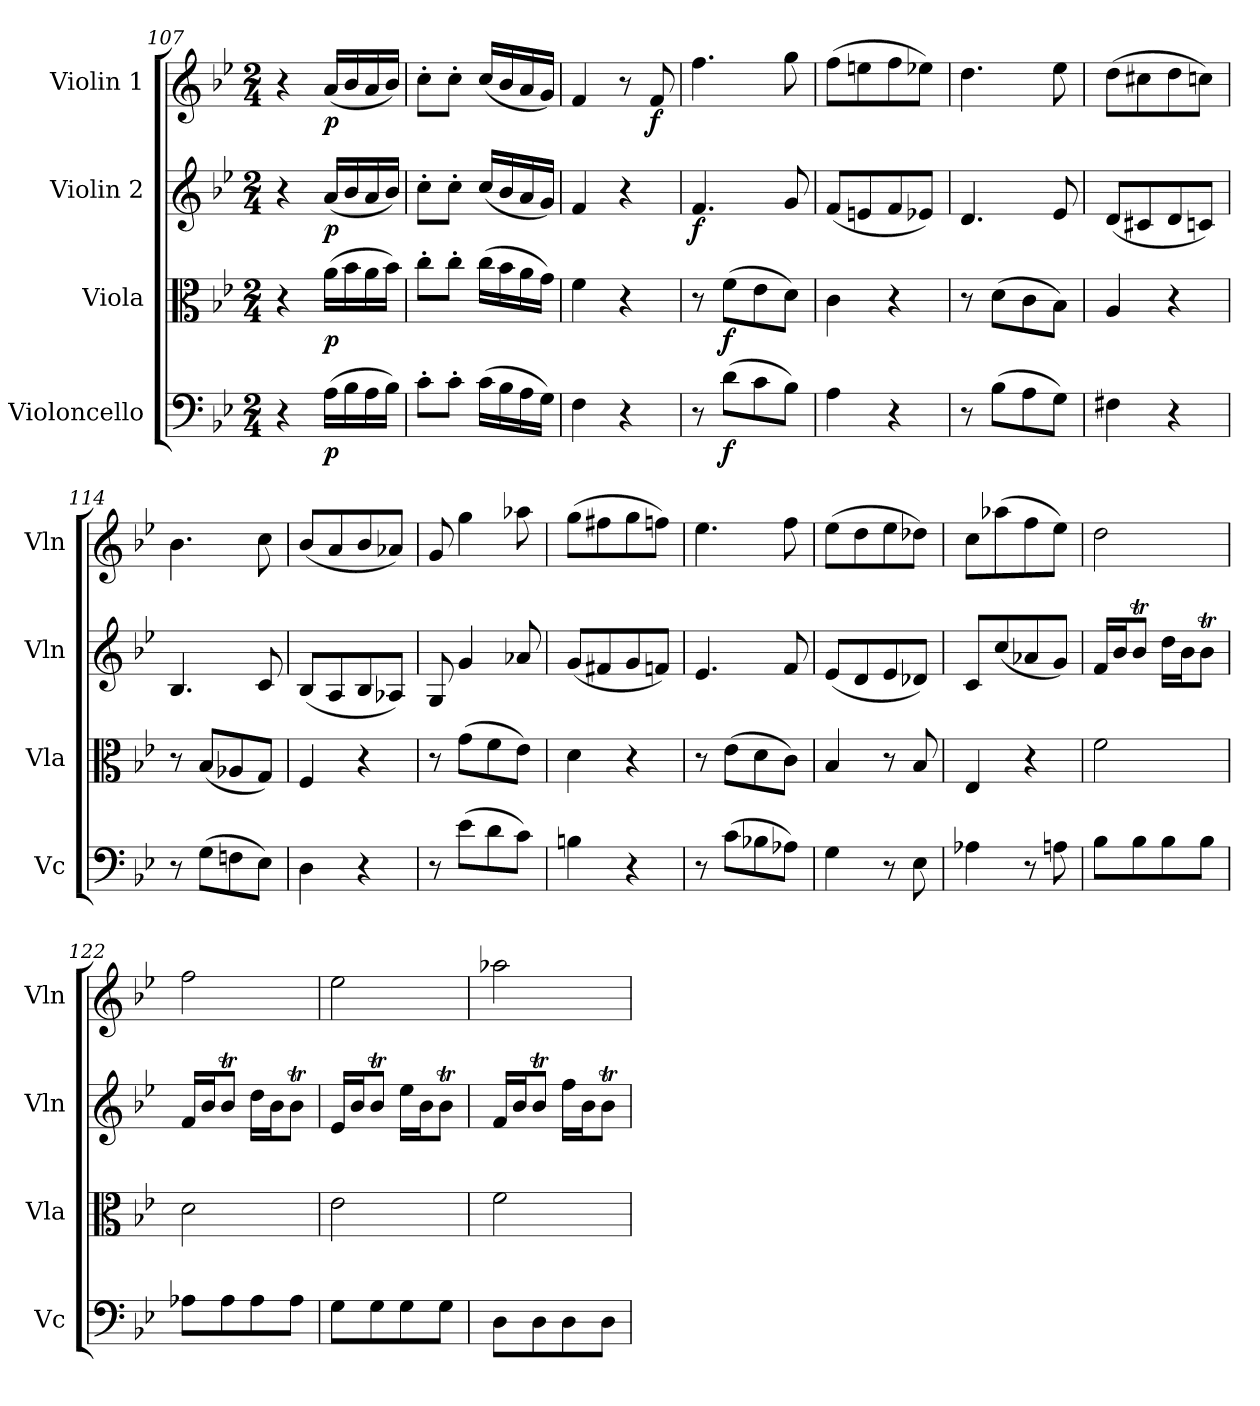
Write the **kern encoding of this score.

**kern	**dynam	**kern	**dynam	**kern	**dynam	**kern	**dynam
*part4	*part4	*part3	*part3	*part2	*part2	*part1	*part1
*staff4	*staff4	*staff3	*staff3	*staff2	*staff2	*staff1	*staff1
*I"Violoncello	*	*I"Viola	*	*I"Violin 2	*	*I"Violin 1	*
*I'Vc	*	*I'Vla	*	*I'Vln	*	*I'Vln	*
!!LO:LB:g=z
*clefF4	*	*clefC3	*	*clefG2	*	*clefG2	*
*k[b-e-]	*	*k[b-e-]	*	*k[b-e-]	*	*k[b-e-]	*
*M2/4	*	*M2/4	*	*M2/4	*	*M2/4	*
=107	=107	=107	=107	=107	=107	=107	=107
4r	.	4r	.	4r	.	4r	.
!	!LO:DY:b	!	!LO:DY:b	!	!LO:DY:b	!	!LO:DY:b
(>16A\LL	p	(>16a\LL	p	(<16a/LL	p	(<16a/LL	p
16B-\	.	16b-\	.	16b-/	.	16b-/	.
16A\	.	16a\	.	16a/	.	16a/	.
16B-\JJ)	.	16b-\JJ)	.	16b-/JJ)	.	16b-/JJ)	.
=108	=108	=108	=108	=108	=108	=108	=108
8c'\L	.	8cc'\L	.	8cc'\L	.	8cc'\L	.
8c'\J	.	8cc'\J	.	8cc'\J	.	8cc'\J	.
(>16c\LL	.	(>16cc\LL	.	(<16cc/LL	.	(<16cc/LL	.
16B-\	.	16b-\	.	16b-/	.	16b-/	.
16A\	.	16a\	.	16a/	.	16a/	.
16G\JJ)	.	16g\JJ)	.	16g/JJ)	.	16g/JJ)	.
=109	=109	=109	=109	=109	=109	=109	=109
4F\	.	4f\	.	4f/	.	4f/	.
4r	.	4r	.	4r	.	8r	.
!	!	!	!	!	!	!	!LO:DY:b
.	.	.	.	.	.	8f/	f
=110	=110	=110	=110	=110	=110	=110	=110
!	!	!	!	!	!LO:DY:b	!	!
8r	.	8r	.	4.f/	f	4.ff\	.
!	!LO:DY:b	!	!LO:DY:b	!	!	!	!
(>8d\L	f	(>8f\L	f	.	.	.	.
8c\	.	8e-\	.	.	.	.	.
8B-\J)	.	8d\J)	.	8g/	.	8gg\	.
=111	=111	=111	=111	=111	=111	=111	=111
4A\	.	4c\	.	(<8f/L	.	(>8ff\L	.
.	.	.	.	8en/	.	8een\	.
4r	.	4r	.	8f/	.	8ff\	.
.	.	.	.	8e-X/J)	.	8ee-X\J)	.
=112	=112	=112	=112	=112	=112	=112	=112
8r	.	8r	.	4.d/	.	4.dd\	.
(>8B-\L	.	(>8d\L	.	.	.	.	.
8A\	.	8c\	.	.	.	.	.
8G\J)	.	8B-\J)	.	8e-/	.	8ee-\	.
!!LO:LB:g=z
=113	=113	=113	=113	=113	=113	=113	=113
4F#X\	.	4A/	.	(<8d/L	.	(>8dd\L	.
.	.	.	.	8c#X/	.	8cc#X\	.
4r	.	4r	.	8d/	.	8dd\	.
.	.	.	.	8cn/J)	.	8ccn\J)	.
=114	=114	=114	=114	=114	=114	=114	=114
8r	.	8r	.	4.B-/	.	4.b-\	.
(>8G\L	.	(<8B-/L	.	.	.	.	.
8Fn\	.	8A-X/	.	.	.	.	.
8E-\J)	.	8G/J)	.	8c/	.	8cc\	.
=115	=115	=115	=115	=115	=115	=115	=115
4D\	.	4F/	.	(<8B-/L	.	(<8b-/L	.
.	.	.	.	8A/	.	8a/	.
4r	.	4r	.	8B-/	.	8b-/	.
.	.	.	.	8A-X/J)	.	8a-X/J)	.
=116	=116	=116	=116	=116	=116	=116	=116
8r	.	8r	.	8G/	.	8g/	.
(>8e-\L	.	(>8g\L	.	4g/	.	4gg\	.
8d\	.	8f\	.	.	.	.	.
8c\J)	.	8e-\J)	.	8a-X/	.	8aa-X\	.
=117	=117	=117	=117	=117	=117	=117	=117
4Bn\	.	4d\	.	(<8g/L	.	(>8gg\L	.
.	.	.	.	8f#X/	.	8ff#X\	.
4r	.	4r	.	8g/	.	8gg\	.
.	.	.	.	8fn/J)	.	8ffn\J)	.
=118	=118	=118	=118	=118	=118	=118	=118
8r	.	8r	.	4.e-/	.	4.ee-\	.
(>8c\L	.	(>8e-\L	.	.	.	.	.
8B-X\	.	8d\	.	.	.	.	.
8A-X\J)	.	8c\J)	.	8f/	.	8ff\	.
!!LO:LB:g=z
=119	=119	=119	=119	=119	=119	=119	=119
4G\	.	4B-/	.	(<8e-/L	.	(>8ee-\L	.
.	.	.	.	8d/	.	8dd\	.
8r	.	8r	.	8e-/	.	8ee-\	.
8E-\	.	8B-/	.	8d-X/J)	.	8dd-X\J)	.
=120	=120	=120	=120	=120	=120	=120	=120
4A-X\	.	4E-/	.	8c/L	.	8cc\L	.
.	.	.	.	(<8cc/	.	(>8aa-X\	.
8r	.	4r	.	8a-X/	.	8ff\	.
8An\	.	.	.	8g/J)	.	8ee-\J)	.
=121	=121	=121	=121	=121	=121	=121	=121
8B-\L	.	2f\	.	16f/LL	.	2dd\	.
.	.	.	.	16b-/J	.	.	.
8B-\	.	.	.	8b-T/J	.	.	.
8B-\	.	.	.	16dd\LL	.	.	.
.	.	.	.	16b-\J	.	.	.
8B-\J	.	.	.	8b-T\J	.	.	.
=122	=122	=122	=122	=122	=122	=122	=122
8A-X\L	.	2d\	.	16f/LL	.	2ff\	.
.	.	.	.	16b-/J	.	.	.
8A-\	.	.	.	8b-T/J	.	.	.
8A-\	.	.	.	16dd\LL	.	.	.
.	.	.	.	16b-\J	.	.	.
8A-\J	.	.	.	8b-T\J	.	.	.
=123	=123	=123	=123	=123	=123	=123	=123
8G\L	.	2e-\	.	16e-/LL	.	2ee-\	.
.	.	.	.	16b-/J	.	.	.
8G\	.	.	.	8b-T/J	.	.	.
8G\	.	.	.	16ee-\LL	.	.	.
.	.	.	.	16b-\J	.	.	.
8G\J	.	.	.	8b-T\J	.	.	.
!!LO:LB:g=z
=124	=124	=124	=124	=124	=124	=124	=124
8D\L	.	2f\	.	16f/LL	.	2aa-X\	.
.	.	.	.	16b-/J	.	.	.
8D\	.	.	.	8b-T/J	.	.	.
8D\	.	.	.	16ff\LL	.	.	.
.	.	.	.	16b-\J	.	.	.
8D\J	.	.	.	8b-T\J	.	.	.
=	=	=	=	=	=	=	=
*-	*-	*-	*-	*-	*-	*-	*-
